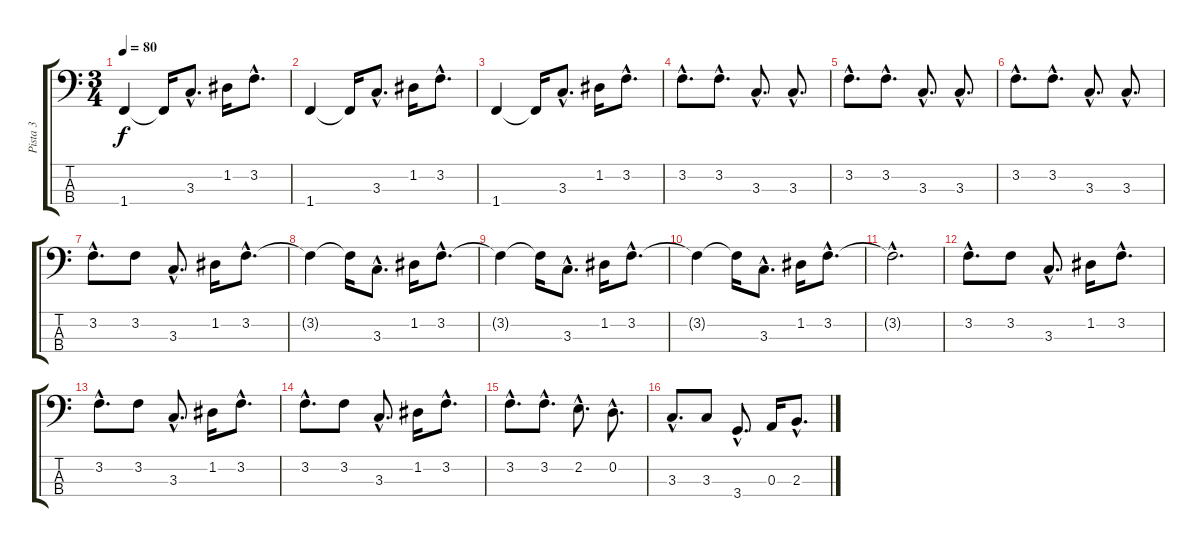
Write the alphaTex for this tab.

\track ("Pista 3" "Pista 3") {instrument electricbassfinger}
\staff {score tabs}
\tuning (G2 D2 A1 E1) {hide}
\ts (3 4)
\tempo 80
\clef f4
\ks c
1.4.4{dy f} 1.4{t}.16 3.3{hac}.8{d} 1.2.16 3.2{hac}.8{d} |
1.4.4 1.4{t}.16 3.3{hac}.8{d} 1.2.16 3.2{hac}.8{d} |
1.4.4 1.4{t}.16 3.3{hac}.8{d} 1.2.16 3.2{hac}.8{d} |
3.2{hac}.8{d} 3.2{hac}.8{d} 3.3{hac}.8{d} 3.3{hac}.8{d} |
3.2{hac}.8{d} 3.2{hac}.8{d} 3.3{hac}.8{d} 3.3{hac}.8{d} |
3.2{hac}.8{d} 3.2{hac}.8{d} 3.3{hac}.8{d} 3.3{hac}.8{d} |
3.2{hac}.8{d} 3.2.8 3.3{hac}.8{d} 1.2.16 3.2{hac}.8{d} |
3.2{t}.4 3.2{t}.16 3.3{hac}.8{d} 1.2.16 3.2{hac}.8{d} |
3.2{t}.4 3.2{t}.16 3.3{hac}.8{d} 1.2.16 3.2{hac}.8{d} |
3.2{t}.4 3.2{t}.16 3.3{hac}.8{d} 1.2.16 3.2{hac}.8{d} |
3.2{hac t}.2{d} |
3.2{hac}.8{d} 3.2.8 3.3{hac}.8{d} 1.2.16 3.2{hac}.8{d} |
3.2{hac}.8{d} 3.2.8 3.3{hac}.8{d} 1.2.16 3.2{hac}.8{d} |
3.2{hac}.8{d} 3.2.8 3.3{hac}.8{d} 1.2.16 3.2{hac}.8{d} |
3.2{hac}.8{d} 3.2{hac}.8{d} 2.2{hac}.8{d} 0.2{hac}.8{d} |
3.3{hac}.8{d} 3.3.8 3.4{hac}.8{d} 0.3.16 2.3{hac}.8{d}
